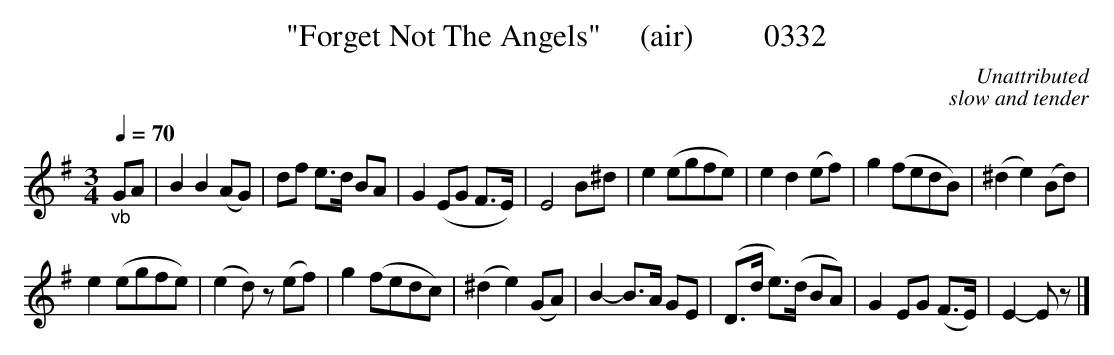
X:1
T:"Forget Not The Angels"     (air)         0332
C:Unattributed
C:slow and tender
Q:1/4=70
M:3/4
L:1/8
K:G
"_vb"GA|B2B2(AG)|df e3/2d/2 BA|G2(EG F3/2E/2)|E4B^d|e2(egfe)|e2d2(ef)|g2(fedB)|(^d2e2)(Bd)|
e2(egfe)|(e2d) z(ef)|g2(fedc)|(^d2e2)(GA)|B2-B3/2A/2 GE|(D3/2d/2 e3/2)(d/2 BA) |G2EG  (F3/2E/2)|E2-E z|]
